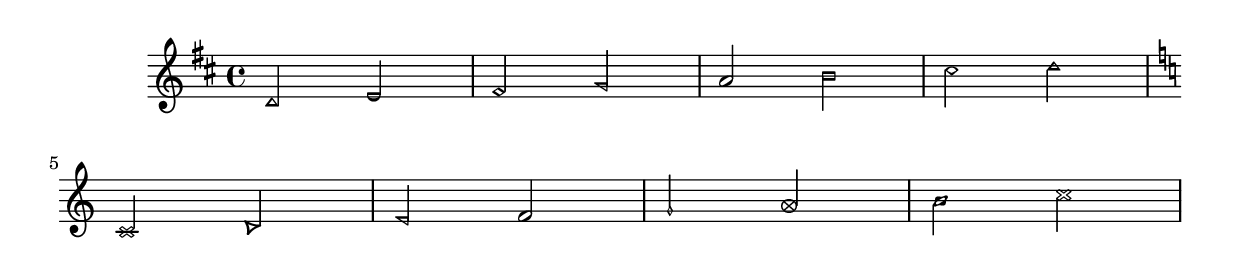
%% Do not edit this file; it is automatically
%% generated from LSR http://lsr.dsi.unimi.it
%% This file is in the public domain.
\version "2.13.29"

\header {
  lsrtags = "pitches, editorial-annotations"

%% Translation of GIT committish: 0b55335aeca1de539bf1125b717e0c21bb6fa31b
  doctitlees = "Aplicar estilos de cabeza según la nota de la escala"
  texidoces = "
La propiedad @code{shapeNoteStyles} se puede usar para definir varios
estilos de cabezas de nota para cada grado de la escala (según esté
establecido por la armadura o por la propiedad @code{tonic}).  Esta
propiedad requiere un conjunto de símbolos, que pueden ser puramente
arbitrarios (se permiten expresiones geométricas como @code{triangle},
triángulo, @code{cross}, aspas, y @code{xcircle}, círculo con aspas) o
basados en una antigua tradición americana de grabado (ciertos nombres
de nota latinos trambién se permiten).

Dicho esto, para imitar antiguos cancioneros americanos, existen varios
estilos predefinidos de cabezas de nota disponibles a través de
instrucciones de abreviatura como @code{\\aikenHeads} o
@code{\\sacredHarpHeads}.

Este ejemplo muestra distintas formas de obtener cabezas de notas con forma,
y muestra la capacidad de transportar una melodía sin perder la
correspondencia entre las funciones armónicas y los estilos de cabezas de
nota.

"

%% Translation of GIT committish: 0a868be38a775ecb1ef935b079000cebbc64de40
  doctitlede = "Notenkopfstile basierend auf der Tonleiterstufe erstellen"
  texidocde = "
Die @code{shapeNoteStyles}-(NotenFormenStile)-Eigenschaft kann benutzt
werden, um verschiedene Notenstile für jeden Schritt der Tonleiter
zu definieren (vorgegeben von der Tonart oder der @qq{tonic}
(Tonika)-Eigneschaft.  Diese Eigenschaft braucht eine Anzahl von Symbolen,
welche beliebig sein können (geometrische Ausdrücke wie @code{triangle}
(Dreieck), @code{cross} (Kreuz) und @code{xcircle} (X-Kreis) sind erlaubt)
oder basierend auf einer alten amerikanischen Notensatztradition (einige
lateinische Notenbezeichnungen sind auch erlaubt).

Um alte amerikanische Liederbücher zu imitieren, gibt es einige
vordefinierte Notenstile wie etwa @code{\\aikenHeads} (im Stil von Aiken)
oder @code{\\sacredHarpHeads} (im Stil der Sacred Harp-Tradition).

Dieses Beispiel zeigt, wie man unterschiedlich geformte Noten erhält und
eine Melodie transponieren kann, ohne dass das Verhältnis zwischen den
harmonischen Funktionen und dem Notenstil verloren geht.

"
%% Translation of GIT committish: 4ab2514496ac3d88a9f3121a76f890c97cedcf4e
  texidocfr = "
La propriété @code{shapeNoteStyles} permet d'affecter un profil
particulier à chaque degré de la gamme -- à partir de l'armure ou
de la propriété @code{tonic}.  Ses valeurs sont constituées d'une liste
de symboles, qu'il s'agisse de formes géométriques (@code{triangle},
@code{cross}, ou @code{xcircle}) ou basés sur la tradition des graveurs
américains (avec quelques noms de note latins).

LilyPond dispose de deux raccourcis, @code{\aikenHeads} et
@code{\sacredHarpHeads}, permettant de reproduire déanciens recueils de
chansons américaines.

L'exemple suivant montre plusieurs manières de profiler les têtes de
note, ainsi que la capacité de trnsposer tout en respectant la fonction
harmonique de chaque note dans la gamme.

"
  doctitlefr = "Profilage des notes selon leur degré dans la gamme"


  texidoc = "
The @code{shapeNoteStyles} property can be used to define various note
head styles for each step of the scale (as set by the key signature or
the @code{tonic} property). This property requires a set of symbols,
which can be purely arbitrary (geometrical expressions such as
@code{triangle}, @code{cross}, and @code{xcircle} are allowed) or based
on old American engraving tradition (some latin note names are also
allowed).

That said, to imitate old American song books, there are several
predefined note head styles available through shortcut commands such as
@code{\\aikenHeads} or @code{\\sacredHarpHeads}.

This example shows different ways to obtain shape note heads, and
demonstrates the ability to transpose a melody without losing the
correspondence between harmonic functions and note head styles.

"
  doctitle = "Applying note head styles depending on the step of the scale"
} % begin verbatim

fragment = {
  \key c \major
  c2 d
  e2 f
  g2 a
  b2 c
}

\new Staff {
  \transpose c d
  \relative c' {
    \set shapeNoteStyles = #'#(do re mi fa
                               #f la ti)
    \fragment
  }

  \break

  \relative c' {
    \set shapeNoteStyles = #'#(cross triangle fa #f
                               mensural xcircle diamond)
    \fragment
  }
}

